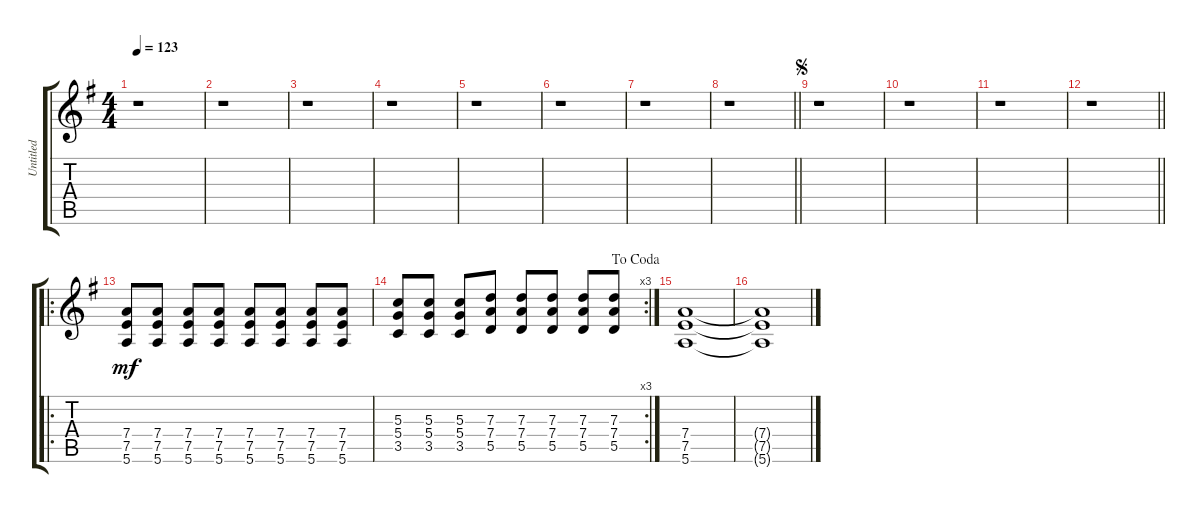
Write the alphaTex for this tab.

\track ("Untitled" "Untitled") {instrument distortionguitar}
\staff {score tabs}
\tuning (E4 B3 G3 D3 A2 E2) {hide}
\ts (4 4)
\tempo 123
\clef g2
\ks g
r.1{dy mf} |
r.1 |
r.1 |
r.1 |
r.1 |
r.1 |
r.1 |
\barLineRight lightlight
r.1 |
\jump segno
r.1 |
r.1 |
r.1 |
\barLineRight lightlight
r.1 |
\ro
(7.4 7.5 5.6).8 (7.4 7.5 5.6).8 (7.4 7.5 5.6).8 (7.4 7.5 5.6).8 (7.4 7.5 5.6).8 (7.4 7.5 5.6).8 (7.4 7.5 5.6).8 (7.4 7.5 5.6).8 |
\rc 3
\jump dacoda
(5.3 5.4 3.5).8 (5.3 5.4 3.5).8 (5.3 5.4 3.5).8 (7.3 7.4 5.5).8 (7.3 7.4 5.5).8 (7.3 7.4 5.5).8 (7.3 7.4 5.5).8 (7.3 7.4 5.5).8 |
(7.4 7.5 5.6).1 |
(7.4{t} 7.5{t} 5.6{t}).1
